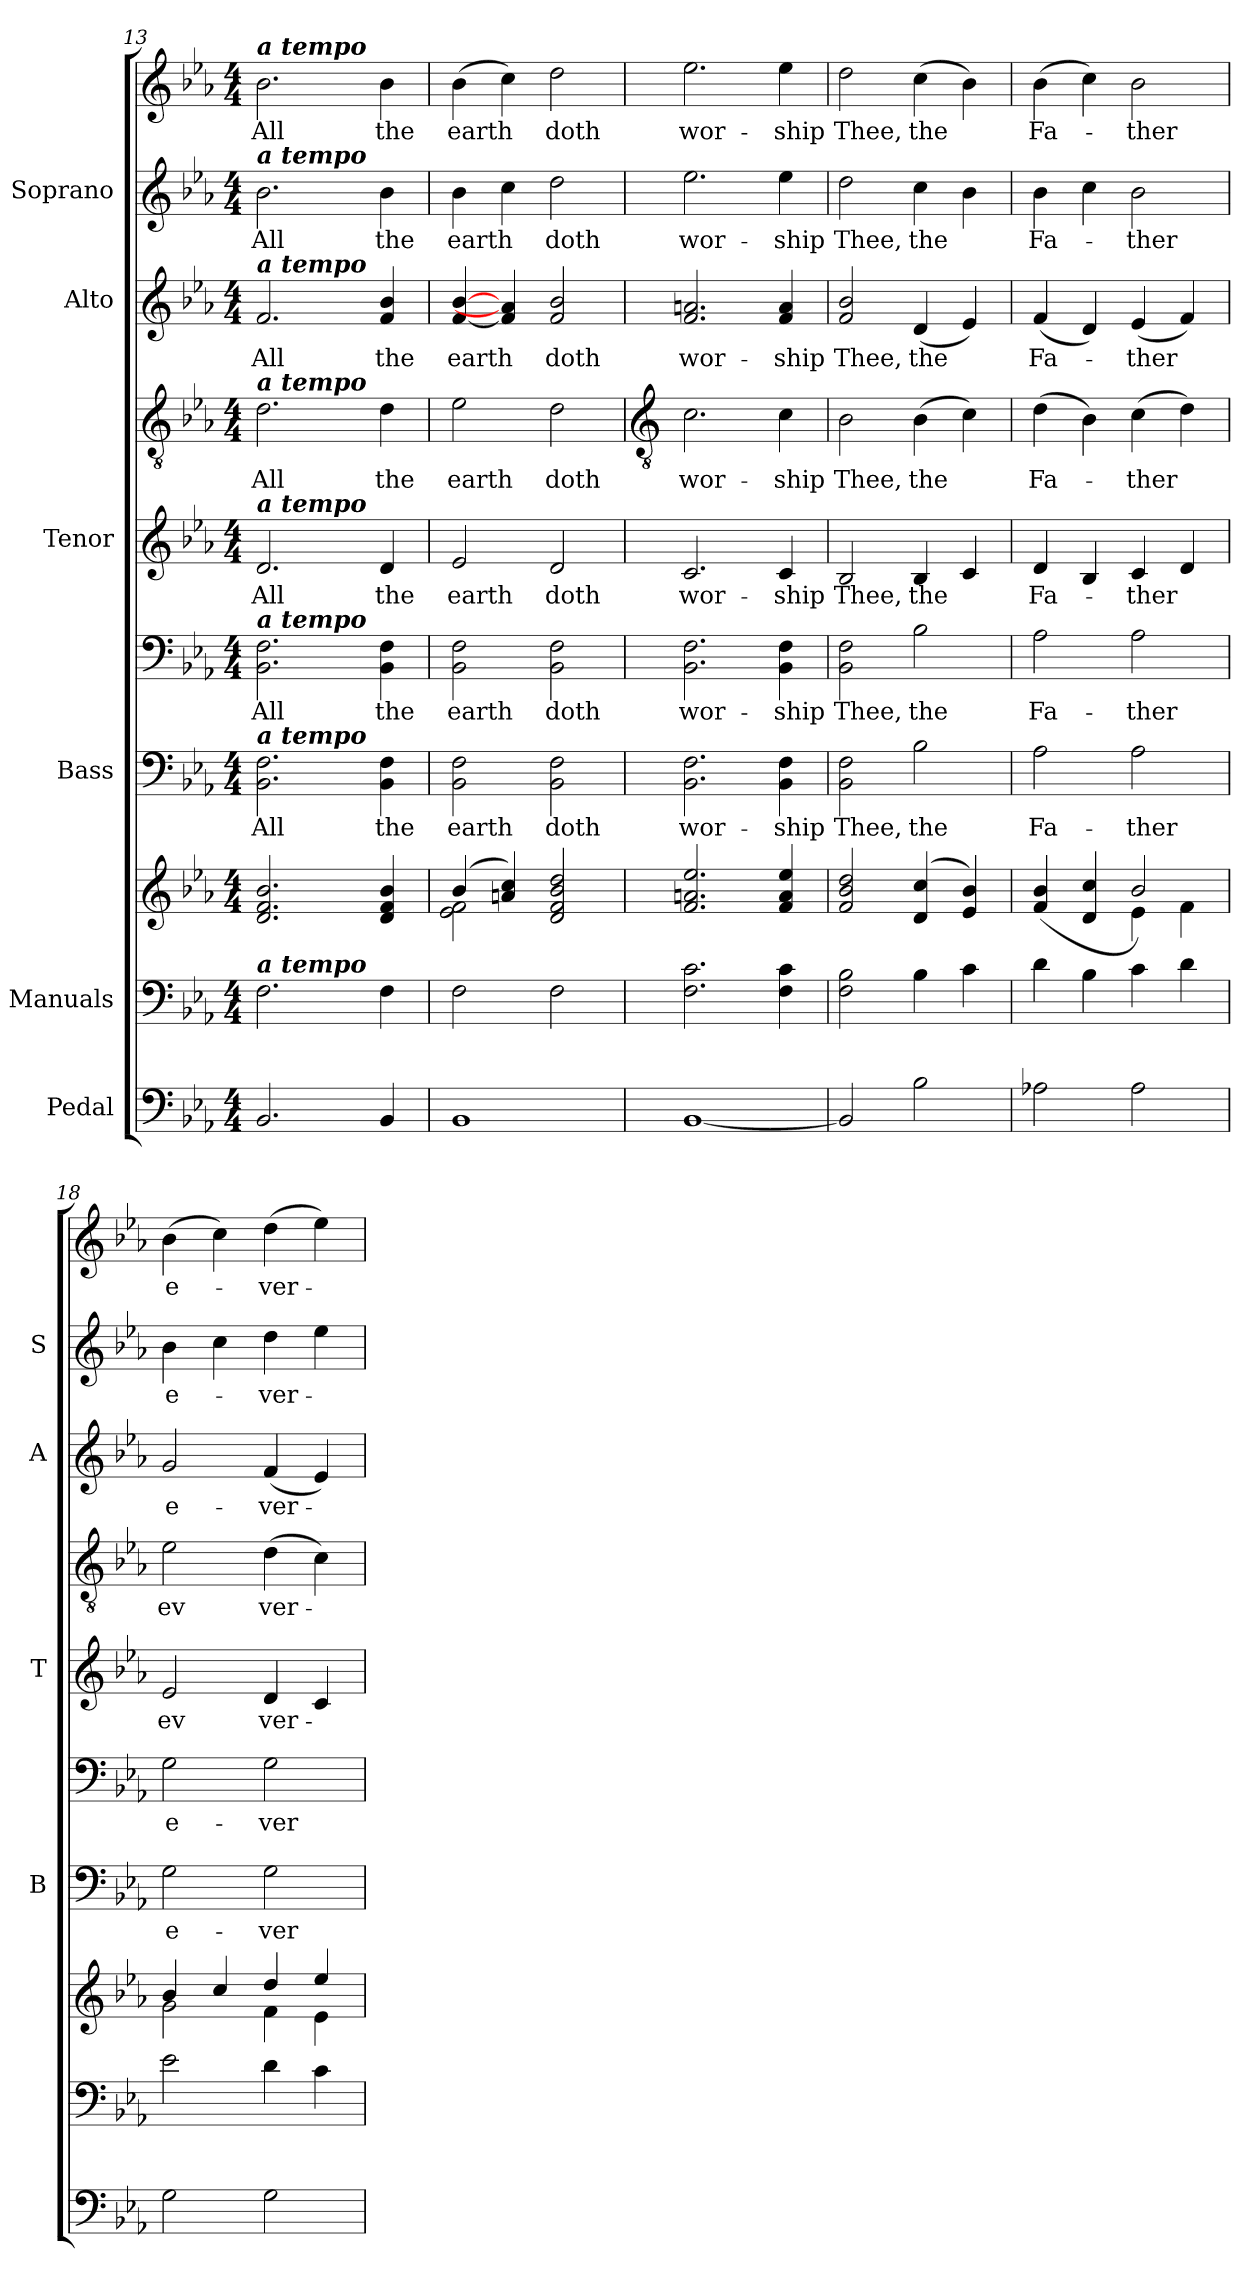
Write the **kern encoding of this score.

**kern	**kern	**kern	**kern	**text	**kern	**text	**kern	**text	**kern	**text	**kern	**text	**kern	**text	**kern	**text
*part6	*part5	*part5	*part4	*part4	*part4	*part4	*part3	*part3	*part3	*part3	*part2	*part2	*part1	*part1	*part1	*part1
*staff10	*staff9	*staff8	*staff7	*staff7	*staff6	*staff6	*staff5	*staff5	*staff4	*staff4	*staff3	*staff3	*staff2	*staff2	*staff1	*staff1
*I"Pedal	*I"Manuals	*	*I"Bass	*	*	*	*I"Tenor	*	*	*	*I"Alto	*	*I"Soprano	*	*	*
*	*	*	*I'B	*	*	*	*I'T	*	*	*	*I'A	*	*I'S	*	*	*
*clefF4	*clefF4	*clefG2	*	*	*clefF4	*	*	*	*clefGv2	*	*clefG2	*	*	*	*clefG2	*
*k[b-e-a-]	*k[b-e-a-]	*k[b-e-a-]	*k[b-e-a-]	*	*k[b-e-a-]	*	*k[b-e-a-]	*	*k[b-e-a-]	*	*k[b-e-a-]	*	*k[b-e-a-]	*	*k[b-e-a-]	*
*E-:	*E-:	*E-:	*E-:	*	*E-:	*	*E-:	*	*E-:	*	*E-:	*	*E-:	*	*E-:	*
*M4/4	*M4/4	*M4/4	*M4/4	*	*M4/4	*	*M4/4	*	*M4/4	*	*M4/4	*	*M4/4	*	*M4/4	*
=13	=13	=13	=13	=13	=13	=13	=13	=13	=13	=13	=13	=13	=13	=13	=13	=13
*	*^	*^	*	*	*	*	*	*	*	*	*	*	*	*	*	*
!	!	!	!	!	!	!	!	!	!	!	!	!	!	!	!	!	!LO:TX:a:Bi:t=a tempo	!
!	!	!	!	!	!	!	!	!	!	!	!	!	!	!	!LO:TX:a:Bi:t=a tempo	!	!	!
!	!	!	!	!	!	!	!	!	!	!	!	!	!LO:TX:a:Bi:t=a tempo	!	!	!	!	!
!	!	!	!	!	!	!	!	!	!	!	!LO:TX:a:Bi:t=a tempo	!	!	!	!	!	!	!
!	!	!	!	!	!	!	!	!	!LO:TX:a:Bi:t=a tempo	!	!	!	!	!	!	!	!	!
!	!	!	!	!	!	!	!LO:TX:a:Bi:t=a tempo	!	!	!	!	!	!	!	!	!	!	!
!	!	!	!	!	!LO:TX:a:Bi:t=a tempo	!	!	!	!	!	!	!	!	!	!	!	!	!
!	!LO:TX:a:Bi:t=a tempo	!	!	!	!	!	!	!	!	!	!	!	!	!	!	!	!	!
!	!	!	!	!	!	!LO:LY:b	!	!LO:LY:b	!	!LO:LY:b	!	!LO:LY:b	!	!LO:LY:b	!	!LO:LY:b	!	!LO:LY:b
2.BB-	2.F\	2ryy	2.d/ 2.f/ 2.b-/	2ryy	2.BB- 2.F	All	2.BB- 2.F	All	2.d	All	2.d	All	2.f	All	2.b-	All	2.b-	All
.	.	2ryy	.	2ryy	.	.	.	.	.	.	.	.	.	.	.	.	.	.
!	!	!	!	!	!	!LO:LY:b	!	!LO:LY:b	!	!LO:LY:b	!	!LO:LY:b	!	!LO:LY:b	!	!LO:LY:b	!	!LO:LY:b
4BB-	4F\	.	4d/ 4f/ 4b-/	.	4BB- 4F	the	4BB- 4F	the	4d	the	4d	the	4f 4b-	the	4b-	the	4b-	the
=14	=14	=14	=14	=14	=14	=14	=14	=14	=14	=14	=14	=14	=14	=14	=14	=14	=14	=14
!	!	!	!	!	!	!LO:LY:b	!	!LO:LY:b	!	!LO:LY:b	!	!LO:LY:b	!	!LO:LY:b	!	!LO:LY:b	!	!LO:LY:b
1BB-	2F\	2ryy	(>4b-/	2e-\ 2f\	2BB- 2F	earth	2BB- 2F	earth	2e-	earth	2e-	earth	[4f [4b-	earth	4b-	earth	(>4b-	earth
.	.	.	4an/ 4cc/)	.	.	.	.	.	.	.	.	.	4f] 4an]	.	4cc	.	4cc)	.
!	!	!	!	!	!	!LO:LY:b	!	!LO:LY:b	!	!LO:LY:b	!	!LO:LY:b	!	!LO:LY:b	!	!LO:LY:b	!	!LO:LY:b
.	2F\	2ryy	2d/ 2f/ 2b-/ 2dd/	2ryy	2BB- 2F	doth	2BB- 2F	doth	2d	doth	2d	doth	2f 2b-	doth	2dd	doth	2dd	doth
*	*v	*v	*	*	*	*	*	*	*	*	*	*	*	*	*	*	*	*
!!LO:LB:g=z
=15	=15	=15	=15	=15	=15	=15	=15	=15	=15	=15	=15	=15	=15	=15	=15	=15	=15
*	*	*	*	*	*	*	*	*	*	*clefGv2	*	*	*	*	*	*	*
*	*^	*	*	*	*	*	*	*	*	*	*	*	*	*	*	*	*
!	!	!	!	!	!	!LO:LY:b	!	!LO:LY:b	!	!LO:LY:b	!	!LO:LY:b	!	!LO:LY:b	!	!LO:LY:b	!	!LO:LY:b
*	*v	*v	*	*	*	*	*	*	*	*	*	*	*	*	*	*	*	*
[1BB-	2.F 2.c	2.f/ 2.an/ 2.ee-/	1ryy	2.BB- 2.F	wor-	2.BB- 2.F	wor-	2.c	wor-	2.c	wor-	2.f 2.an	wor-	2.ee-	wor-	2.ee-	wor-
!	!	!	!	!	!LO:LY:b	!	!LO:LY:b	!	!LO:LY:b	!	!LO:LY:b	!	!LO:LY:b	!	!LO:LY:b	!	!LO:LY:b
.	4F 4c	4f/ 4a/ 4ee-/	.	4BB- 4F	-ship	4BB- 4F	-ship	4c	-ship	4c	-ship	4f 4a	-ship	4ee-	-ship	4ee-	-ship
=16	=16	=16	=16	=16	=16	=16	=16	=16	=16	=16	=16	=16	=16	=16	=16	=16	=16
!	!	!	!	!	!LO:LY:b	!	!LO:LY:b	!	!LO:LY:b	!	!LO:LY:b	!	!LO:LY:b	!	!LO:LY:b	!	!LO:LY:b
2BB-]	2F 2B-	2f/ 2b-/ 2dd/	1ryy	2BB- 2F	Thee,	2BB- 2F	Thee,	2B-	Thee,	2B-	Thee,	2f 2b-	Thee,	2dd	Thee,	2dd	Thee,
!	!	!	!	!	!LO:LY:b	!	!LO:LY:b	!	!LO:LY:b	!	!LO:LY:b	!	!LO:LY:b	!	!LO:LY:b	!	!LO:LY:b
2B-	4B-	(>4d/ 4cc/	.	2B-	the	2B-	the	4B-	the	(>4B-	the	(<4d	the	4cc	the	(>4cc	the
.	4c	4e-/ 4b-/)	.	.	.	.	.	4c	.	4c)	.	4e-)	.	4b-	.	4b-)	.
=17	=17	=17	=17	=17	=17	=17	=17	=17	=17	=17	=17	=17	=17	=17	=17	=17	=17
!	!	!	!	!	!LO:LY:b	!	!LO:LY:b	!	!LO:LY:b	!	!LO:LY:b	!	!LO:LY:b	!	!LO:LY:b	!	!LO:LY:b
2A-X	4d	(>4f/ 4b-/	2ryy	2A-	Fa-	2A-	Fa-	4d	Fa-	(>4d	Fa-	(<4f	Fa-	4b-	Fa-	(>4b-	Fa-
.	4B-	4d/ 4cc/	.	.	.	.	.	4B-	.	4B-)	.	4d)	.	4cc	.	4cc)	.
!	!	!	!	!	!LO:LY:b	!	!LO:LY:b	!	!LO:LY:b	!	!LO:LY:b	!	!LO:LY:b	!	!LO:LY:b	!	!LO:LY:b
2A-	4c	2b-/)	4e-\	2A-	-ther	2A-	-ther	4c	ther	(>4c	ther	(<4e-	ther	2b-	ther	2b-	ther
.	4d	.	4f\	.	.	.	.	4d	.	4d)	.	4f)	.	.	.	.	.
=18	=18	=18	=18	=18	=18	=18	=18	=18	=18	=18	=18	=18	=18	=18	=18	=18	=18
!	!	!	!	!	!LO:LY:b	!	!LO:LY:b	!	!LO:LY:b	!	!LO:LY:b	!	!LO:LY:b	!	!LO:LY:b	!	!LO:LY:b
2G	2e-	4b-/	2g\	2G	e-	2G	e-	2e-	ev	2e-	ev	2g	e-	4b-	e-	(>4b-	e-
.	.	4cc/	.	.	.	.	.	.	.	.	.	.	.	4cc	.	4cc)	.
!	!	!	!	!	!LO:LY:b	!	!LO:LY:b	!	!LO:LY:b	!	!LO:LY:b	!	!LO:LY:b	!	!LO:LY:b	!	!LO:LY:b
2G	4d	4dd/	4f\	2G	-ver-	2G	-ver-	4d	ver-	(>4d	ver-	(<4f	-ver-	4dd	ver-	(>4dd	ver-
.	4c	4ee-/	4e-\	.	.	.	.	4c	.	4c)	.	4e-)	.	4ee-	.	4ee-)	.
*	*	*v	*v	*	*	*	*	*	*	*	*	*	*	*	*	*	*
=	=	=	=	=	=	=	=	=	=	=	=	=	=	=	=	=
*-	*-	*-	*-	*-	*-	*-	*-	*-	*-	*-	*-	*-	*-	*-	*-	*-
